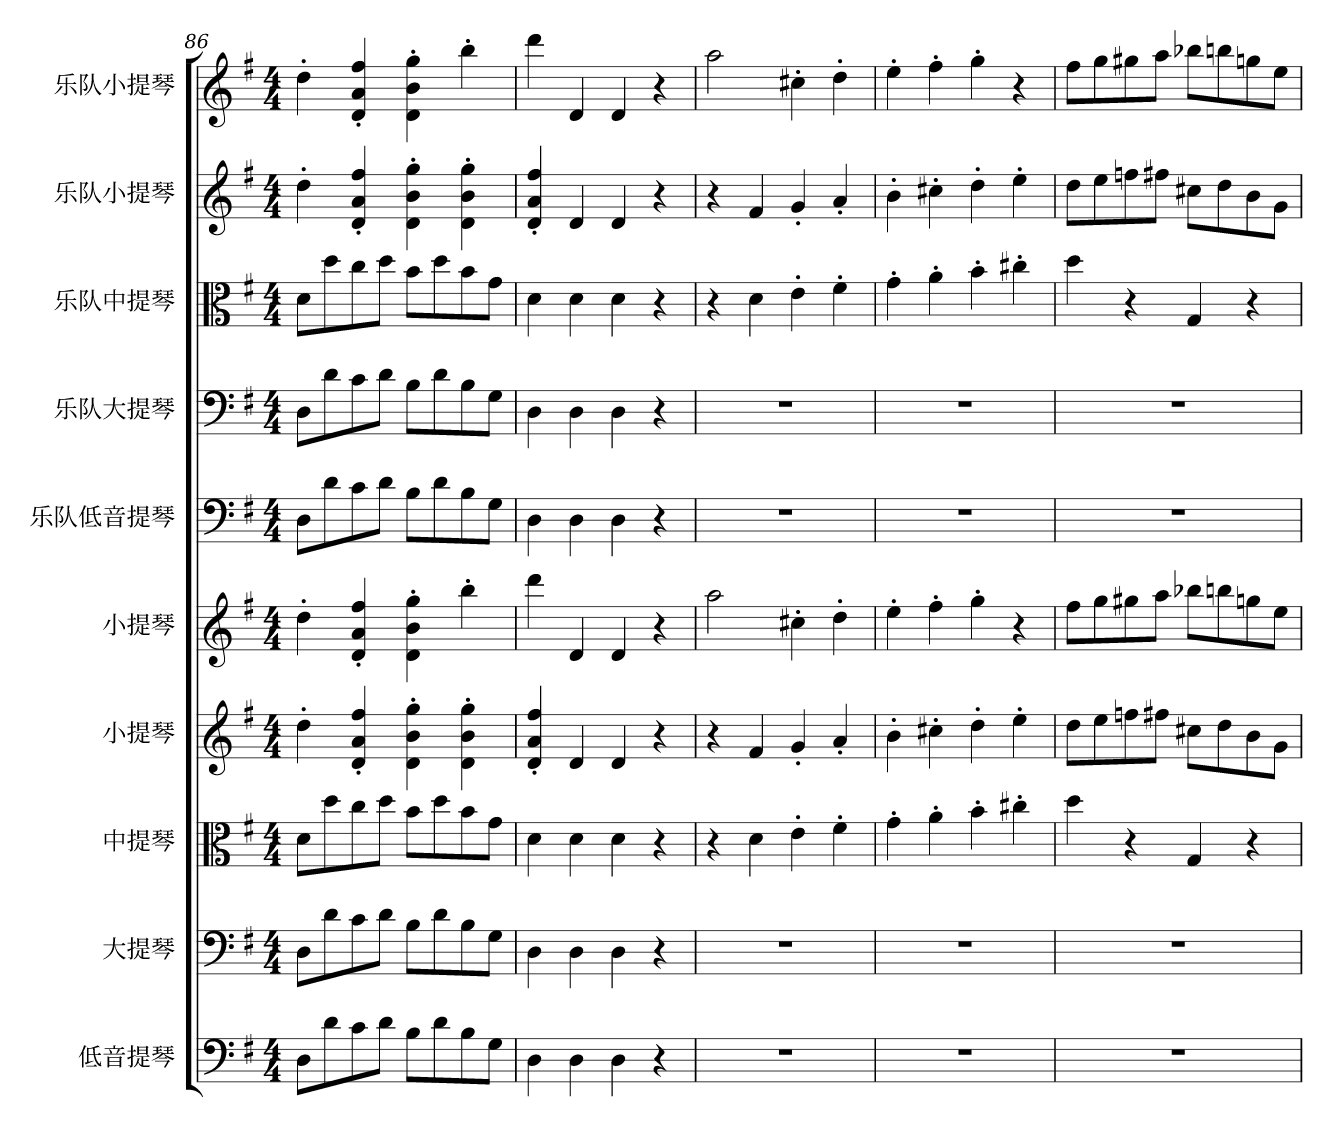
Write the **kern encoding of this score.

**kern	**kern	**kern	**kern	**kern	**kern	**kern	**kern	**kern	**kern
*part10	*part9	*part8	*part7	*part6	*part5	*part4	*part3	*part2	*part1
*staff10	*staff9	*staff8	*staff7	*staff6	*staff5	*staff4	*staff3	*staff2	*staff1
*I"低音提琴	*I"大提琴	*I"中提琴	*I"小提琴	*I"小提琴	*I"乐队低音提琴	*I"乐队大提琴	*I"乐队中提琴	*I"乐队小提琴	*I"乐队小提琴
*clefF4	*clefF4	*clefC3	*clefG2	*clefG2	*clefF4	*clefF4	*clefC3	*clefG2	*clefG2
*ITrd7c12	*	*	*	*	*ITrd7c12	*	*	*	*
*k[f#]	*k[f#]	*k[f#]	*k[f#]	*k[f#]	*k[f#]	*k[f#]	*k[f#]	*k[f#]	*k[f#]
*M4/4	*M4/4	*M4/4	*M4/4	*M4/4	*M4/4	*M4/4	*M4/4	*M4/4	*M4/4
=86	=86	=86	=86	=86	=86	=86	=86	=86	=86
8DD\L	8D\L	8d\L	4dd'\	4dd'\	8DD\L	8D\L	8d\L	4dd'\	4dd'\
8D\	8d\	8dd\	.	.	8D\	8d\	8dd\	.	.
8C\	8c\	8cc\	4d/' 4a/' 4ff#/'	4d/' 4a/' 4ff#/'	8C\	8c\	8cc\	4d/' 4a/' 4ff#/'	4d/' 4a/' 4ff#/'
8D\J	8d\J	8dd\J	.	.	8D\J	8d\J	8dd\J	.	.
8BB\L	8B\L	8b\L	4d\' 4b\' 4gg\'	4d\' 4b\' 4gg\'	8BB\L	8B\L	8b\L	4d\' 4b\' 4gg\'	4d\' 4b\' 4gg\'
8D\	8d\	8dd\	.	.	8D\	8d\	8dd\	.	.
8BB\	8B\	8b\	4d\' 4b\' 4gg\'	4bb'\	8BB\	8B\	8b\	4d\' 4b\' 4gg\'	4bb'\
8GG\J	8G\J	8g\J	.	.	8GG\J	8G\J	8g\J	.	.
=87	=87	=87	=87	=87	=87	=87	=87	=87	=87
*	*	*	*	*	*	*	*	*	*MM233
4DD\	4D\	4d\	4d/' 4a/' 4ff#/'	4ddd\	4DD\	4D\	4d\	4d/' 4a/' 4ff#/'	4ddd\
4DD\	4D\	4d\	4d/	4d/	4DD\	4D\	4d\	4d/	4d/
*	*	*	*	*	*	*	*	*	*MM225
4DD\	4D\	4d\	4d/	4d/	4DD\	4D\	4d\	4d/	4d/
4r	4r	4r	4r	4r	4r	4r	4r	4r	4r
=88	=88	=88	=88	=88	=88	=88	=88	=88	=88
*	*	*	*	*	*	*	*	*	*MM244
1r	1r	4r	4r	2aa\	1r	1r	4r	4r	2aa\
.	.	4d\	4f#/	.	.	.	4d\	4f#/	.
.	.	4e'\	4g'/	4cc#X'\	.	.	4e'\	4g'/	4cc#X'\
.	.	4f#'\	4a'/	4dd'\	.	.	4f#'\	4a'/	4dd'\
!!LO:PB:g=z
=89	=89	=89	=89	=89	=89	=89	=89	=89	=89
1r	1r	4g'\	4b'\	4ee'\	1r	1r	4g'\	4b'\	4ee'\
.	.	4a'\	4cc#X'\	4ff#'\	.	.	4a'\	4cc#X'\	4ff#'\
.	.	4b'\	4dd'\	4gg'\	.	.	4b'\	4dd'\	4gg'\
.	.	4cc#X'\	4ee'\	4r	.	.	4cc#X'\	4ee'\	4r
=90	=90	=90	=90	=90	=90	=90	=90	=90	=90
1r	1r	4dd\	8dd\L	8ff#\L	1r	1r	4dd\	8dd\L	8ff#\L
.	.	.	8ee\	8gg\	.	.	.	8ee\	8gg\
.	.	4r	8ffn\	8gg#X\	.	.	4r	8ffn\	8gg#X\
.	.	.	8ff#X\J	8aa\J	.	.	.	8ff#X\J	8aa\J
.	.	4G/	8cc#X\L	8bb-X\L	.	.	4G/	8cc#X\L	8bb-X\L
.	.	.	8dd\	8bbn\	.	.	.	8dd\	8bbn\
.	.	4r	8b\	8ggn\	.	.	4r	8b\	8ggn\
.	.	.	8g\J	8ee\J	.	.	.	8g\J	8ee\J
=	=	=	=	=	=	=	=	=	=
*-	*-	*-	*-	*-	*-	*-	*-	*-	*-
